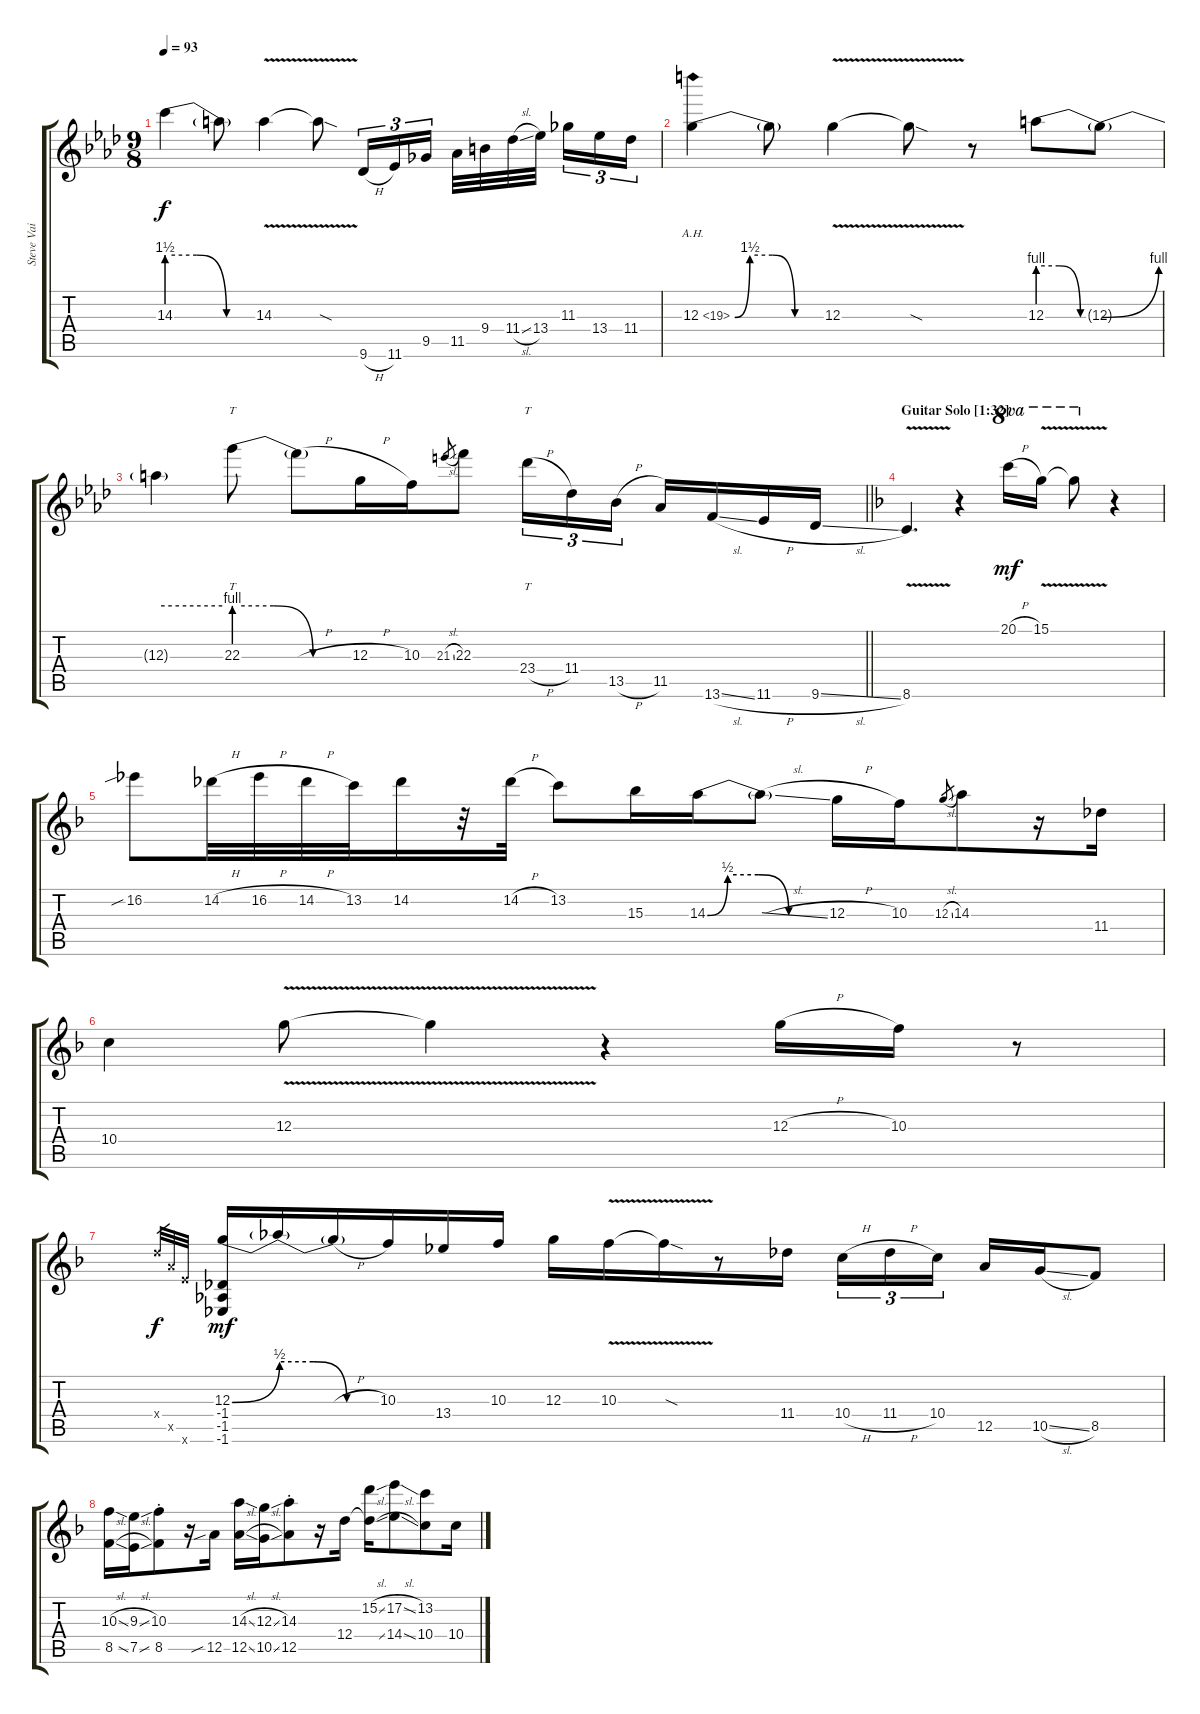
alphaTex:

\track ("Steve Vai - Lead Guitar" "Steve Vai ") {instrument overdrivenguitar}
\staff {score tabs}
\tuning (E4 B3 G3 D3 A2 E2) {hide}
\ts (9 8)
\tempo 93
\clef g2
\ks ab
14.3{be (custom 0 6 20 6 40 0 60 0) t}.4{dy f} 14.3{t}.8 14.3{v}.4 14.3{sod t}.8 9.6{h}.16{tu (3 2)} 11.6.16{tu (3 2)} 9.5.16{tu (3 2) beam splitsecondary} 11.5.32 9.4.32 11.4{sl}.32 13.4.32{beam splitsecondary} 11.3.16{tu (3 2)} 13.4.16{tu (3 2)} 11.4.16{tu (3 2)} |
12.3{be (custom 0 0 10 6 25 6 40 0 60 0) ah 7}.4 12.3{t}.8 12.3{v}.4 12.3{sod t}.8 r.8 12.3{be (custom 0 4 20 4 40 0 60 0)}.8 12.3{be (bend 0 0 60 4) t}.8 |
\barLineRight lightlight
12.3{be (hold 0 4 60 4) t}.4 22.3{be (custom 0 4 20 4 40 0 60 0)}.8{tt} 22.3{h t}.8 12.3{h}.16 10.3.16 21.3{sl}.8{gr} 22.3.8 23.4{h}.16{tt tu (3 2)} 11.4.16{tu (3 2)} 13.5{h}.16{tu (3 2) beam splitsecondary} 11.5.16 13.6{sl}.16 11.6{h}.16 9.6{sl}.16 |
\section ("" "Guitar Solo [1:32]")
\ks f
8.6{v}.4{d} r.4 20.1{h}.16{ot 8va dy mf} 15.1{v}.16{ot 8va} 15.1{v t}.8{ot 8va} r.4 |
16.2{sib}.8 14.2{h}.32 16.2{h}.32 14.2{h}.32 13.2.32 14.2.16 r.32 14.2{h}.32 13.2.8 15.3.16 14.3{be (custom 0 0 10 2 25 2 40 0 60 0)}.16 14.3{sl t}.8 12.3{h}.16 10.3.16 12.3{sl}.8{gr} 14.3.8 r.16 11.4.16 |
10.4.4 12.3{v}.8 12.3{v t}.4 r.4 12.3{h}.16 10.3.16 r.8 |
12.4{x}.32{gr dy f} 12.5{x}.32{gr} 12.6{x}.32{gr} (12.3{be (bend 0 0 60 2)} -1.4 -1.5 -1.6).16{dy mf} 12.3{be (custom 0 2 20 2 40 0 60 0) t}.16 12.3{h t}.16 10.3.16 13.4.16 10.3.16 12.3.16 10.3{v}.16 10.3{sod t}.16 r.8 11.4.16 10.4{h}.16{tu (3 2)} 11.4{h}.16{tu (3 2)} 10.4.16{tu (3 2) beam splitsecondary} 12.5.16 10.5{sl}.16 8.5.8 |
(10.3{sl} 8.5{sl}).16 (9.3{sl} 7.5{sl}).16 (10.3{st} 8.5{st}).8 r.16 12.5{sib}.16 (14.3{sl} 12.5{sl}).16 (12.3{sl} 10.5{sl}).16 (14.3{st} 12.5{st}).8 r.16 12.4.16 (15.2{sl} 12.4{sl t}).16 (17.2{sl} 14.4{sl}).8 (13.2 10.4).8 10.4.16
